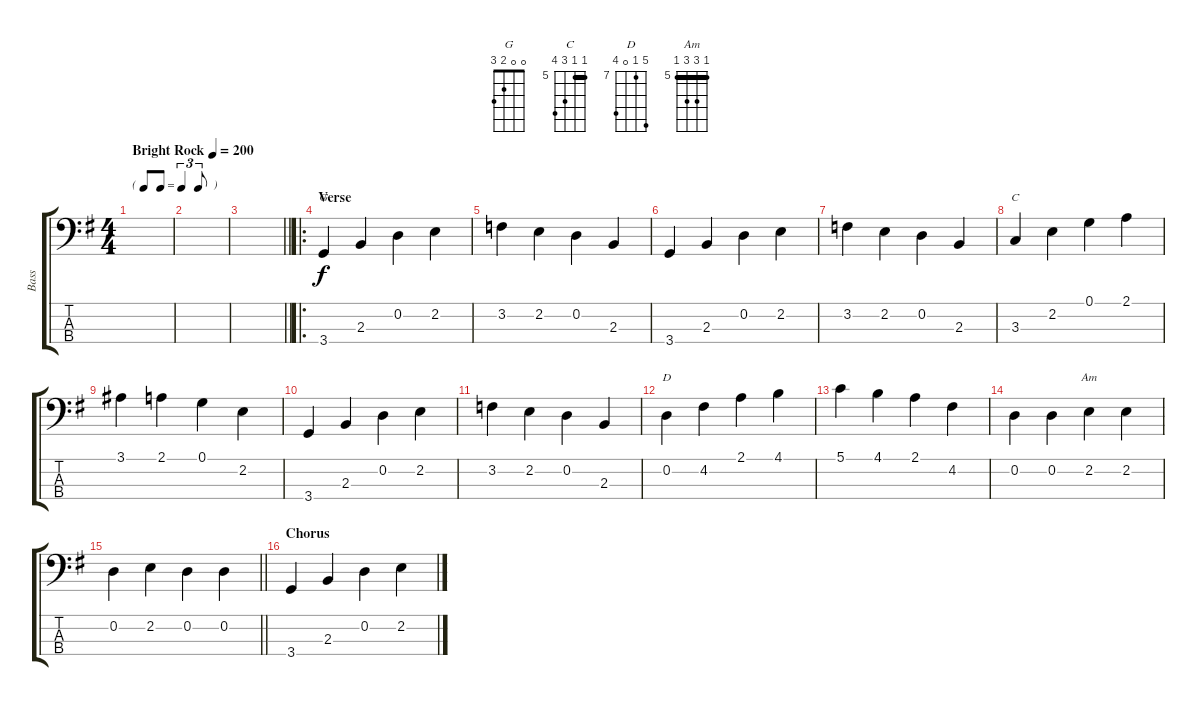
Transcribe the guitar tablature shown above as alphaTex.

\track ("Bass" "Bass") {instrument electricbassfinger}
\staff {score tabs}
\tuning (G2 D2 A1 E1) {hide}
\chord ("G" 0 0 2 3)
\chord ("C" 5 5 7 8) {firstfret 5 barre 5}
\chord ("D" 11 7 0 10) {firstfret 7}
\chord ("Am" 5 7 7 5) {firstfret 5 barre 5}
\ts (4 4)
\tf triplet8th
\tempo (200 "Bright Rock")
\clef f4
\ks g
|
|
\barLineRight lightlight
|
\ro
\section ("" "Verse")
3.4.4{ch "G"} 2.3.4 0.2.4 2.2.4 |
3.2.4 2.2.4 0.2.4 2.3.4 |
3.4.4 2.3.4 0.2.4 2.2.4 |
3.2.4 2.2.4 0.2.4 2.3.4 |
3.3.4{ch "C"} 2.2.4 0.1.4 2.1.4 |
3.1.4 2.1.4 0.1.4 2.2.4 |
3.4.4 2.3.4 0.2.4 2.2.4 |
3.2.4 2.2.4 0.2.4 2.3.4 |
0.2.4{ch "D"} 4.2.4 2.1.4 4.1.4 |
5.1.4 4.1.4 2.1.4 4.2.4 |
0.2.4 0.2.4 2.2.4{ch "Am"} 2.2.4 |
\barLineRight lightlight
0.2.4 2.2.4 0.2.4 0.2.4 |
\section ("" "Chorus")
3.4.4 2.3.4 0.2.4 2.2.4
